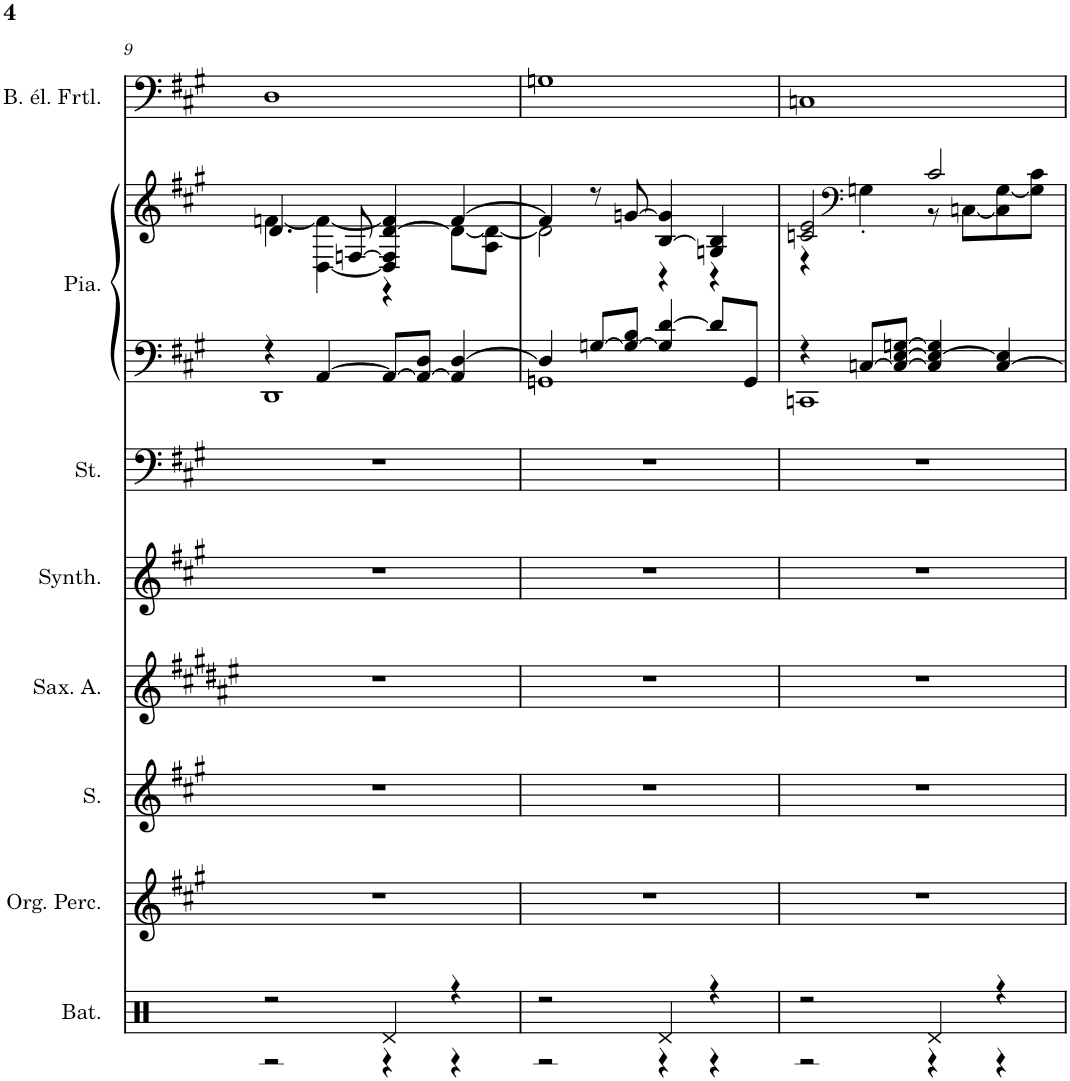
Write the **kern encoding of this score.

**kern	**kern	**kern	**kern	**kern	**kern	**kern	**kern	**kern
*part8	*part7	*part6	*part5	*part4	*part3	*part2	*part2	*part1
*staff9	*staff8	*staff7	*staff6	*staff5	*staff4	*staff3	*staff2	*staff1
*I"Batterie	*I"Orgue percussif	*I"Soprano	*I"Saxophone Alto	*I"Synthétiseur Pad	*I"Cordes	*I"Piano	*	*I"Basse électrique fretless
*I'Bat.	*I'Org. Perc.	*I'S.	*I'Sax. A.	*I'Synth.	*	*I'Pia.	*	*I'B. él. Frtl.
!!LO:PB:g=z
*clefX	*clefG2	*clefG2	*clefG2	*clefG2	*clefF4	*clefF4	*clefG2	*clefF4
*	*	*	*Trd5c9	*	*	*	*	*Trd7c12
*k[f#c#g#]	*k[f#c#g#]	*k[f#c#g#]	*k[f#c#g#d#a#e#]	*k[f#c#g#]	*k[f#c#g#]	*k[f#c#g#]	*k[f#c#g#]	*k[f#c#g#]
*M4/4	*M4/4	*M4/4	*M4/4	*M4/4	*M4/4	*M4/4	*M4/4	*M4/4
=9	=9	=9	=9	=9	=9	=9	=9	=9
*^	*	*	*	*	*	*^	*^	*
2r	2r	1r	1r	1r	1r	1r	4r	1DD	4.d/	[4fn\	1D
.	.	.	.	.	.	.	[4AA/	.	.	[4D\ 4f\_	.
.	.	.	.	.	.	.	.	.	[8Fn/	.	.
4Rd/	4r	.	.	.	.	.	8AA/L_	.	4D/] 4F/] [4d/ 4f/]	4r	.
.	.	.	.	.	.	.	8AA/_ 8D/J	.	.	.	.
4r	4r	.	.	.	.	.	4AA/] [4D/	.	[4f/	8d\L_	.
.	.	.	.	.	.	.	.	.	.	8A\ 8d\_J	.
=10	=10	=10	=10	=10	=10	=10	=10	=10	=10	=10	=10
2r	2r	1r	1r	1r	1r	1r	4D/]	1GGn	4f/]	2d\]	1Gn
.	.	.	.	.	.	.	[8Gn/L	.	8r	.	.
.	.	.	.	.	.	.	8G/_ 8B/J	.	[8gn/	.	.
4Rd/	4r	.	.	.	.	.	4G/] [4d/	.	[4B/ 4g/]	4r	.
4r	4r	.	.	.	.	.	8d/L]	.	4Gn/ 4B/]	4r	.
.	.	.	.	.	.	.	8GG/J	.	.	.	.
=11	=11	=11	=11	=11	=11	=11	=11	=11	=11	=11	=11
2r	2r	1r	1r	1r	1r	1r	4r	1CCn	2cn/ 2e/	4r	1Cn
*	*	*	*	*	*	*	*	*	*clefF4	*	*
.	.	.	.	.	.	.	[8Cn/L	.	.	4Gn'\	.
.	.	.	.	.	.	.	8C/_ [8E/ [8Gn/J	.	.	.	.
4Rd/	4r	.	.	.	.	.	4C/] 4E/_ 4G/]	.	2c/	8r	.
.	.	.	.	.	.	.	.	.	.	[8Cn\L	.
4r	4r	.	.	.	.	.	[4C/ 4E/]	.	.	8C\] [8G\	.
.	.	.	.	.	.	.	.	.	.	8G\] 8c\J	.
*	*	*	*	*	*	*	*v	*v	*	*	*
*v	*v	*	*	*	*	*	*	*v	*v	*
=	=	=	=	=	=	=	=	=
*-	*-	*-	*-	*-	*-	*-	*-	*-
